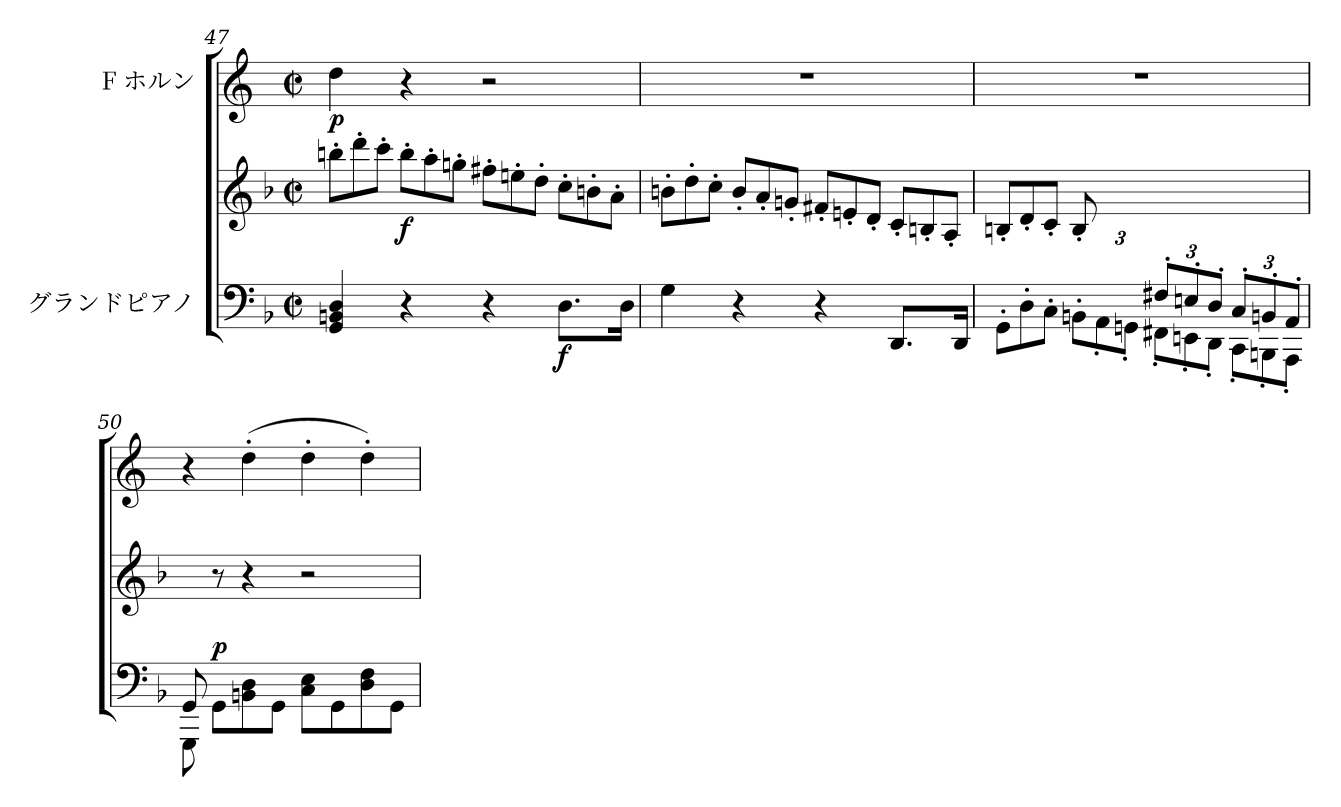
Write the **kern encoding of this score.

**kern	**kern	**dynam	**kern	**dynam
*part2	*part2	*part2	*part1	*part1
*staff3	*staff2	*staff2/3	*staff1	*staff1
*I"グランドピアノ	*	*	*I"F ホルン	*
*clefF4	*clefG2	*	*clefG2	*
*	*	*	*ITrd4c7	*
*k[b-]	*k[b-]	*	*k[b-]	*
*M2/2	*M2/2	*	*M2/2	*
*met(c|)	*met(c|)	*	*met(c|)	*
*	*Xtuplet	*	*	*
=47	=47	=47	=47	=47
!	!	!LO:DY:b=2	!	!
!	!	!LO:DY:n=1:b	!	!LO:DY:b
4GG/ 4BBn/ 4D/	12bbn'\L	p mp	4g\	p
.	12ddd'\	.	.	.
.	12ccc'\J	.	.	.
!	!	!LO:DY:n=2:b	!	!
4r	12bb'\L	f	4r	.
.	12aa'\	.	.	.
.	12ggn'\J	.	.	.
4r	12ff#X'\L	.	2r	.
.	12een'\	.	.	.
.	12dd'\J	.	.	.
!	!	!LO:DY:n=3:b=2	!	!
8.D\L	12cc'\L	f	.	.
.	12bn'\	.	.	.
.	12a'\J	.	.	.
16D\Jk	.	.	.	.
!!LO:LB:g=z
=48	=48	=48	=48	=48
4G\	12bn'\L	.	1r	.
.	12dd'\	.	.	.
.	12cc'\J	.	.	.
4r	12b'/L	.	.	.
.	12a'/	.	.	.
.	12gn'/J	.	.	.
4r	12f#X'/L	.	.	.
.	12en'/	.	.	.
.	12d'/J	.	.	.
8.DD/L	12c'/L	.	.	.
.	12Bn'/	.	.	.
.	12A'/J	.	.	.
16DD/Jk	.	.	.	.
=49	=49	=49	=49	=49
*^	*	*	*	*
*	*Xtuplet	*	*	*	*
3ryy	12GG'\L	12Bn'/L	.	1r	.
.	12D'\	12d'/	.	.	.
.	12C'\J	12c'/J	.	.	.
.	12BBn'\L	12B'/L	.	.	.
12A'/	12AA'\	3%2ryy	.	.	.
12Gn'/J	12GGn'\J	.	.	.	.
12F#X'/L	12FF#X'\L	.	.	.	.
12En'/	12EEn'\	.	.	.	.
12D'/J	12DD'\J	.	.	.	.
12C'/L	12CC'\L	.	.	.	.
12BBn'/	12BBBn'\	.	.	.	.
12AA'/J	12AAA'\J	.	.	.	.
=50	=50	=50	=50	=50	=50
8GG/	8GGG\	8ryy	.	4r	.
!	!	!	!LO:DY:a=2	!	!
2..ryy	8GG\L	8r	p	.	.
.	8BBn\ 8D\	4r	.	(>4g'\	.
.	8GG\J	.	.	.	.
.	8C\ 8E\L	2r	.	4g'\	.
.	8GG\	.	.	.	.
.	8D\ 8F\	.	.	4g'\)	.
.	8GG\J	.	.	.	.
*v	*v	*	*	*	*
=	=	=	=	=
*-	*-	*-	*-	*-
